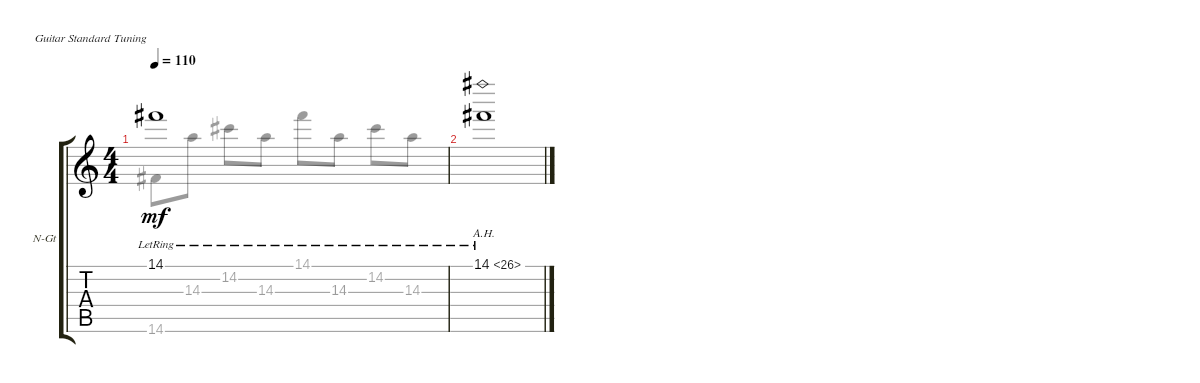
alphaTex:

\defaultSystemsLayout 4
\bracketExtendMode groupsimilarinstruments
\firstSystemTrackNameOrientation horizontal
\otherSystemsTrackNameOrientation horizontal
\track ("Nylon Guitar" "N-Gt") {instrument acousticguitarnylon}
\staff {score tabs}
\tuning (E4 B3 G3 D3 A2 E2)
\voice
\ts (4 4)
\tempo 110
\clef g2
\ks c
14.1{lr}.1{dy mf} |
14.1{ah 12 lr}.1
\voice
\clef g2
\ottava regular
\simile none
\ks c
14.6.8{dy mf} 14.3.8 14.2.8 14.3.8 14.1.8 14.3.8 14.2.8 14.3.8 |
